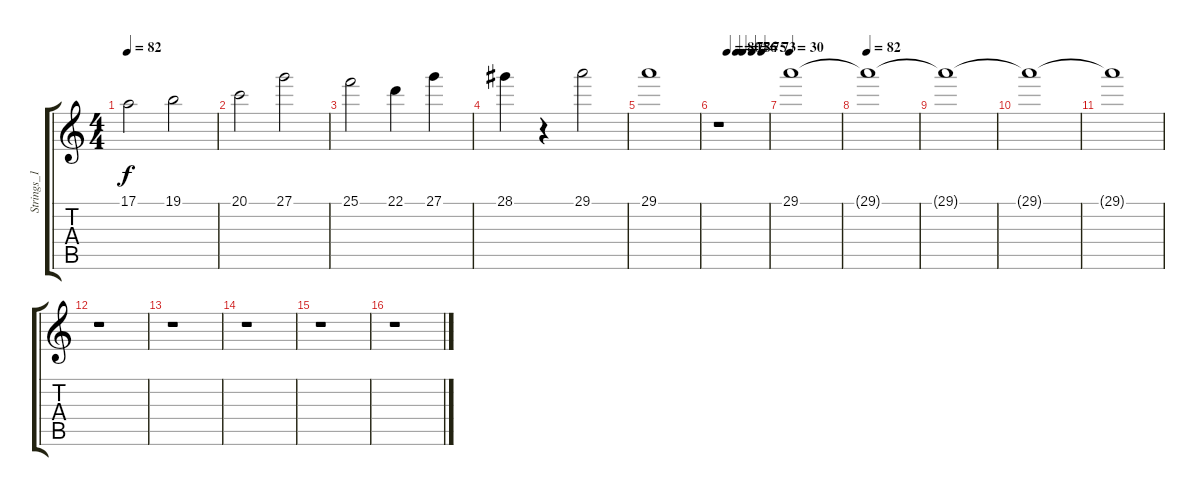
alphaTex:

\track ("Strings_1" "Strings_1") {instrument stringensemble1}
\staff {score tabs}
\tuning (E4 B3 G3 D3 A2 E2) {hide}
\ts (4 4)
\tempo 82
\clef g2
\ks c
17.1.2{dy f} 19.1.2 |
20.1.2 27.1.2 |
25.1.2 22.1.4 27.1.4 |
28.1.4 r.4 29.1.2 |
29.1.1 |
\tempo (80 0.1875)
\tempo (78 0.375)
\tempo (76 0.5)
\tempo (75 0.6875)
\tempo (73 0.875)
r.1 |
\tempo 30
29.1.1 |
\tempo 82
29.1{t}.1 |
29.1{t}.1 |
29.1{t}.1 |
29.1{t}.1 |
r.1 |
r.1 |
r.1 |
r.1 |
r.1
